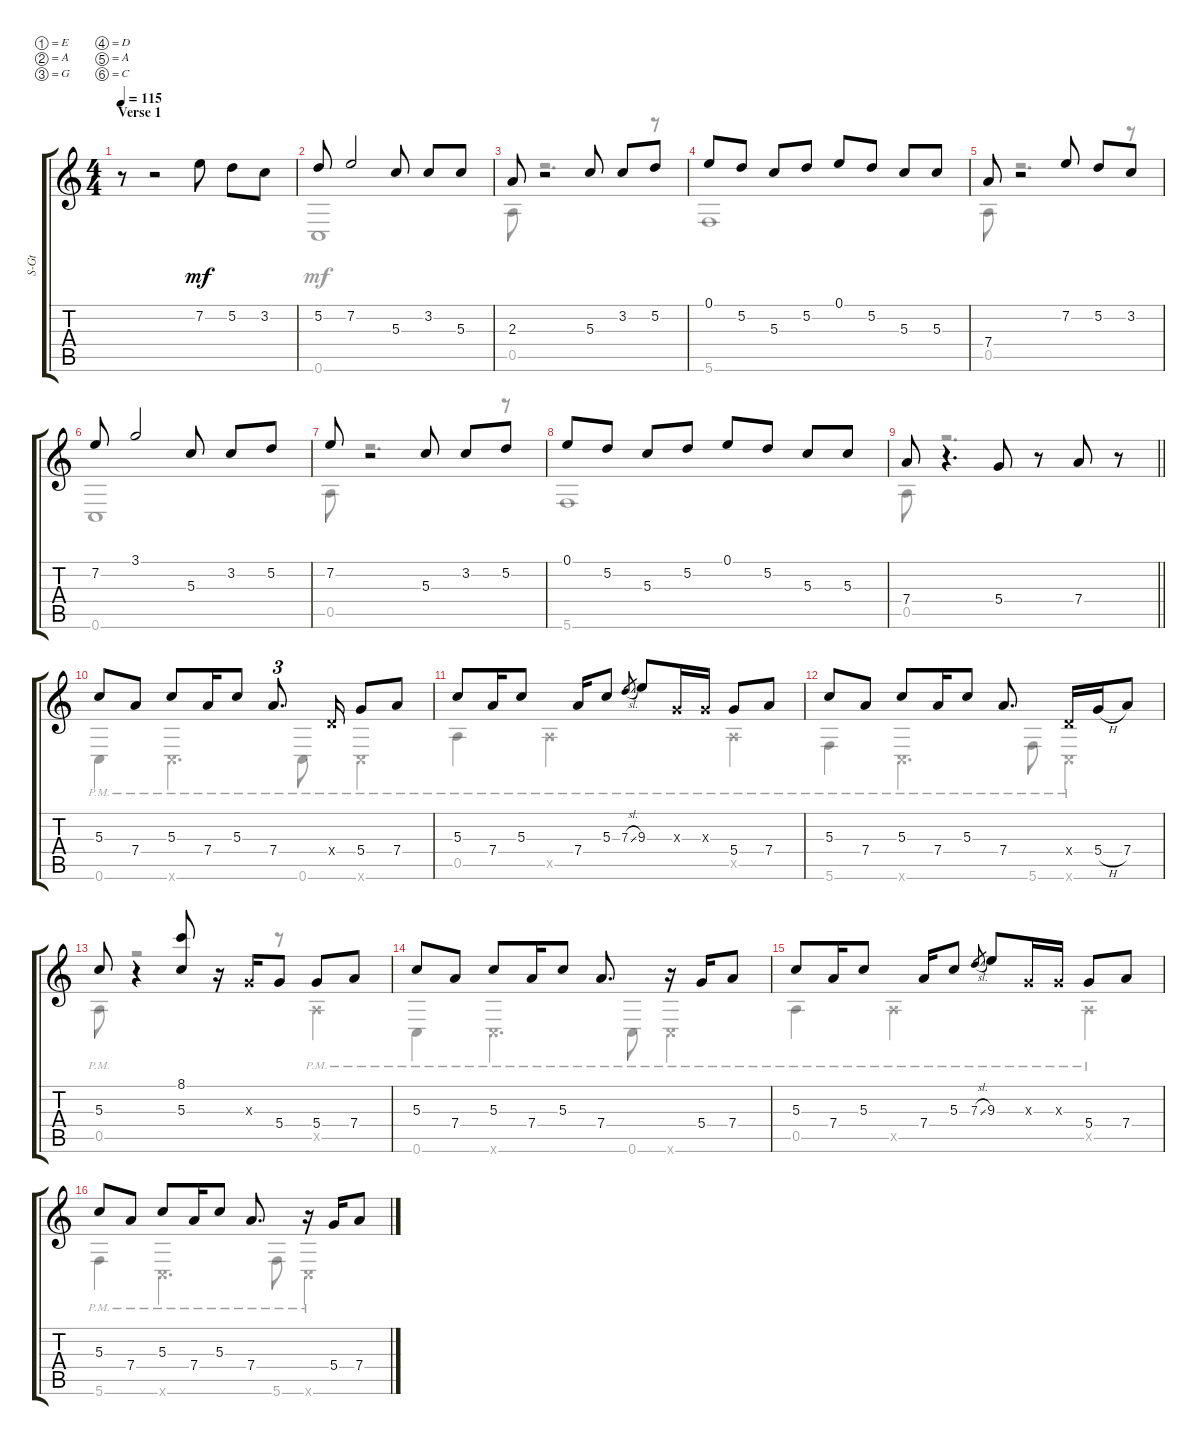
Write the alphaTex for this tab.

\defaultSystemsLayout 4
\bracketExtendMode groupsimilarinstruments
\otherSystemsTrackNameOrientation horizontal
\chordDiagramsInScore
\track ("Steel Guitar" "S-Gt") {instrument acousticguitarsteel}
\staff {score tabs}
\tuning (E4 A3 G3 D3 A2 C2)
\voice
\ts (4 4)
\section ("" "Verse 1")
\tempo 115
\clef g2
\ks c
r.8{dy mf instrument acousticguitarsteel} r.2 7.2.8 5.2.8 3.2.8 |
5.2.8 7.2.2 5.3.8 3.2.8 5.3.8 |
2.3.8 r.2 5.3.8 3.2.8 5.2.8 |
0.1.8 5.2.8 5.3.8 5.2.8 0.1.8 5.2.8 5.3.8 5.3.8 |
7.4.8 r.2 7.2.8 5.2.8 3.2.8 |
7.2.8 3.1.2 5.3.8 3.2.8 5.2.8 |
7.2.8 r.2 5.3.8 3.2.8 5.2.8 |
0.1.8 5.2.8 5.3.8 5.2.8 0.1.8 5.2.8 5.3.8 5.3.8 |
\barLineRight lightlight
7.4.8 r.4{d} 5.4.8 r.8 7.4.8 r.8 |
5.3.8 7.4.8 5.3.8 7.4.16 5.3.8 7.4.8{d tu (3 2)} 0.4{x}.16 5.4.8 7.4.8 |
5.3.8 7.4.16 5.3.8 7.4.16 5.3.8 7.3{sl}.8{gr} 9.3.8 0.3{x}.16 0.3{x}.16 5.4.8 7.4.8 |
5.3.8 7.4.8 5.3.8 7.4.16 5.3.8 7.4.8{d} 0.4{x}.16 5.4{h}.16 7.4.8 |
5.3.8 r.4 (5.3 8.1).8 r.16 0.3{x}.16 5.4.8 5.4.8 7.4.8 |
5.3.8 7.4.8 5.3.8 7.4.16 5.3.8 7.4.8{d} r.16 5.4.16 7.4.8 |
5.3.8 7.4.16 5.3.8 7.4.16 5.3.8 7.3{sl}.8{gr} 9.3.8 0.3{x}.16 0.3{x}.16 5.4.8 7.4.8 |
5.3.8 7.4.8 5.3.8 7.4.16 5.3.8 7.4.8{d} r.16 5.4.16 7.4.8
\voice
\clef g2
\ottava regular
\simile none
\ks c
|
0.6.1 |
0.5.8 r.2{d} r.8 |
5.6.1 |
0.5.8 r.2{d} r.8 |
0.6.1 |
0.5.8 r.2{d} r.8 |
5.6.1 |
\barLineRight lightlight
0.5.8 r.2{d} r.8 |
0.6{pm}.4 0.6{pm x}.4{d} 0.6{pm}.8 0.6{pm x}.4 |
0.5{pm}.4 0.5{pm x}.2 0.5{pm x}.4 |
5.6{pm}.4 0.6{pm x}.4{d} 5.6{pm}.8 0.6{pm x}.4 |
0.5{pm}.8 r.2 r.8 0.5{pm x}.4 |
0.6{pm}.4 0.6{pm x}.4{d} 0.6{pm}.8 0.6{pm x}.4 |
0.5{pm}.4 0.5{pm x}.2 0.5{pm x}.4 |
5.6{pm}.4 0.6{pm x}.4{d} 5.6{pm}.8 0.6{pm x}.4
